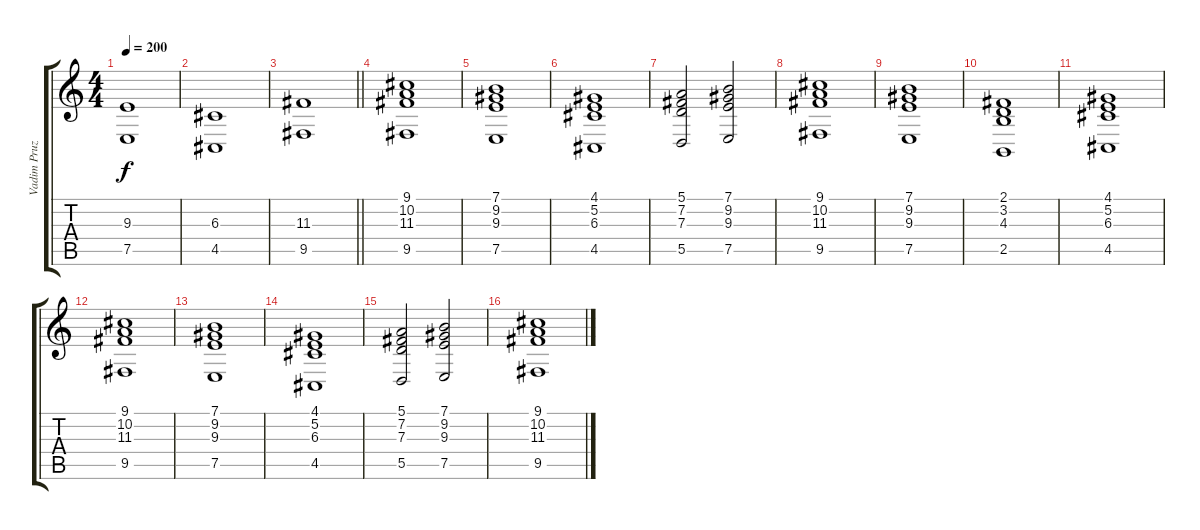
\track ("Vadim Pruzhanov | Keyboard 3" "Vadim Pruz") {instrument stringensemble1}
\staff {score tabs}
\tuning (E4 B3 G3 D3 A2 E2) {hide}
\ts (4 4)
\tempo 200
\clef g2
\ks c
(9.3 7.5).1{dy f} |
(6.3 4.5).1 |
\barLineRight lightlight
(11.3 9.5).1 |
(9.1 10.2 11.3 9.5).1 |
(7.1 9.2 9.3 7.5).1 |
(4.1 5.2 6.3 4.5).1 |
(5.1 7.2 7.3 5.5).2 (7.1 9.2 9.3 7.5).2 |
(9.1 10.2 11.3 9.5).1 |
(7.1 9.2 9.3 7.5).1 |
(2.1 3.2 4.3 2.5).1 |
(4.1 5.2 6.3 4.5).1 |
(9.1 10.2 11.3 9.5).1 |
(7.1 9.2 9.3 7.5).1 |
(4.1 5.2 6.3 4.5).1 |
(5.1 7.2 7.3 5.5).2 (7.1 9.2 9.3 7.5).2 |
(9.1 10.2 11.3 9.5).1
